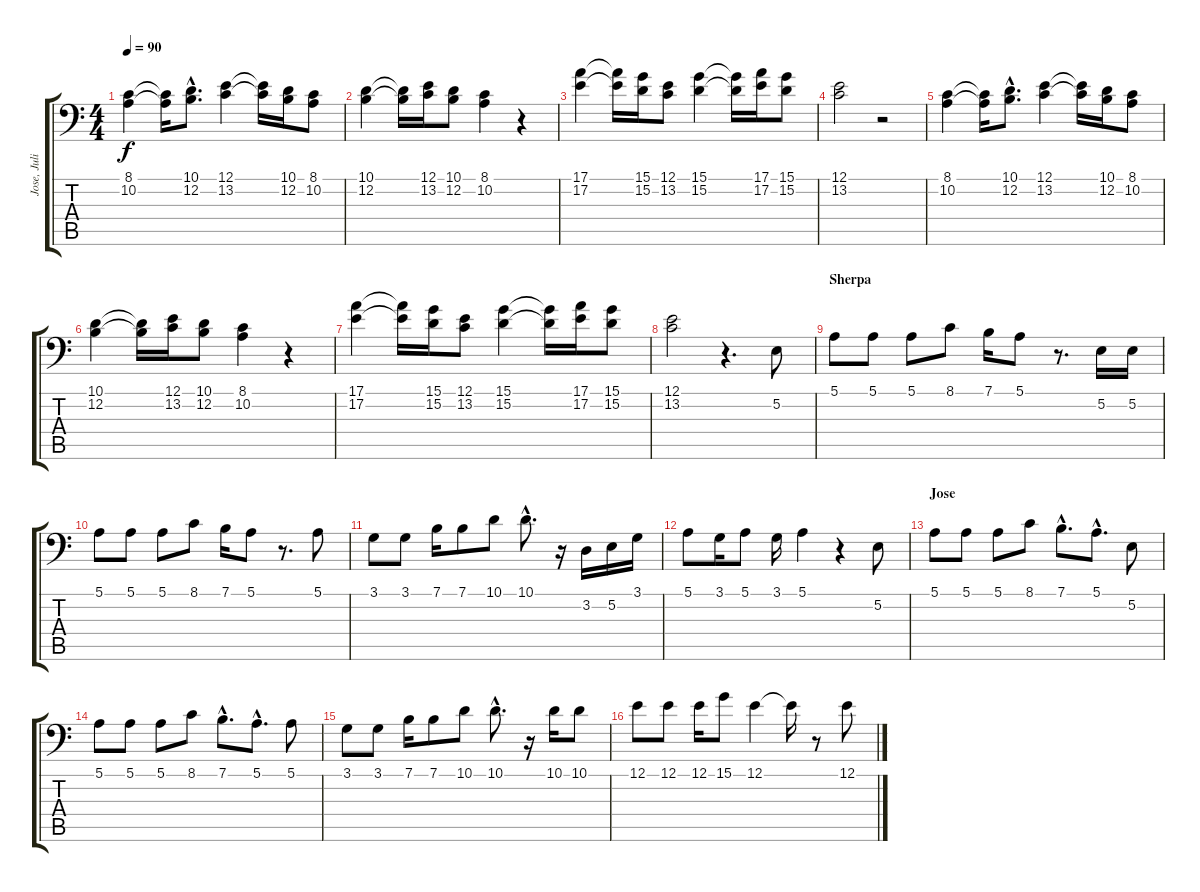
\track ("Jose, Julio y Sherpa" "Jose, Juli") {instrument lead1square}
\staff {score tabs}
\tuning (E3 B2 G2 D2 A1 E1) {hide}
\ts (4 4)
\tempo 90
\clef f4
\ks c
(8.1 10.2).4{dy f} (8.1{t} 10.2{t}).16 (10.1{hac} 12.2{hac}).8{d} (12.1 13.2).4 (12.1{t} 13.2{t}).16 (10.1 12.2).16 (8.1 10.2).8 |
(10.1 12.2).4 (10.1{t} 12.2{t}).16 (12.1 13.2).16 (10.1 12.2).8 (8.1 10.2).4 r.4 |
(17.1 17.2).4 (17.1{t} 17.2{t}).16 (15.1 15.2).16 (12.1 13.2).8 (15.1 15.2).4 (15.1{t} 15.2{t}).16 (17.1 17.2).16 (15.1 15.2).8 |
(12.1 13.2).2 r.2 |
(8.1 10.2).4 (8.1{t} 10.2{t}).16 (10.1{hac} 12.2{hac}).8{d} (12.1 13.2).4 (12.1{t} 13.2{t}).16 (10.1 12.2).16 (8.1 10.2).8 |
(10.1 12.2).4 (10.1{t} 12.2{t}).16 (12.1 13.2).16 (10.1 12.2).8 (8.1 10.2).4 r.4 |
(17.1 17.2).4 (17.1{t} 17.2{t}).16 (15.1 15.2).16 (12.1 13.2).8 (15.1 15.2).4 (15.1{t} 15.2{t}).16 (17.1 17.2).16 (15.1 15.2).8 |
(12.1 13.2).2 r.4{d} 5.2.8 |
\section ("" "Sherpa")
5.1.8 5.1.8 5.1.8 8.1.8 7.1.16 5.1.8 r.8{d} 5.2.16 5.2.16 |
5.1.8 5.1.8 5.1.8 8.1.8 7.1.16 5.1.8 r.8{d} 5.1.8 |
3.1.8 3.1.8 7.1.16 7.1.8 10.1.8 10.1{hac}.8{d} r.16 3.2.16 5.2.16 3.1.16 |
5.1.8 3.1.16 5.1.8 3.1.16 5.1.4 r.4 5.2.8 |
\section ("" "Jose")
5.1.8 5.1.8 5.1.8 8.1.8 7.1{hac}.8{d} 5.1{hac}.8{d} 5.2.8 |
5.1.8 5.1.8 5.1.8 8.1.8 7.1{hac}.8{d} 5.1{hac}.8{d} 5.1.8 |
3.1.8 3.1.8 7.1.16 7.1.8 10.1.8 10.1{hac}.8{d} r.16 10.1.16 10.1.8 |
12.1.8 12.1.8 12.1.16 15.1.8 12.1.4 12.1{t}.16 r.8 12.1.8
